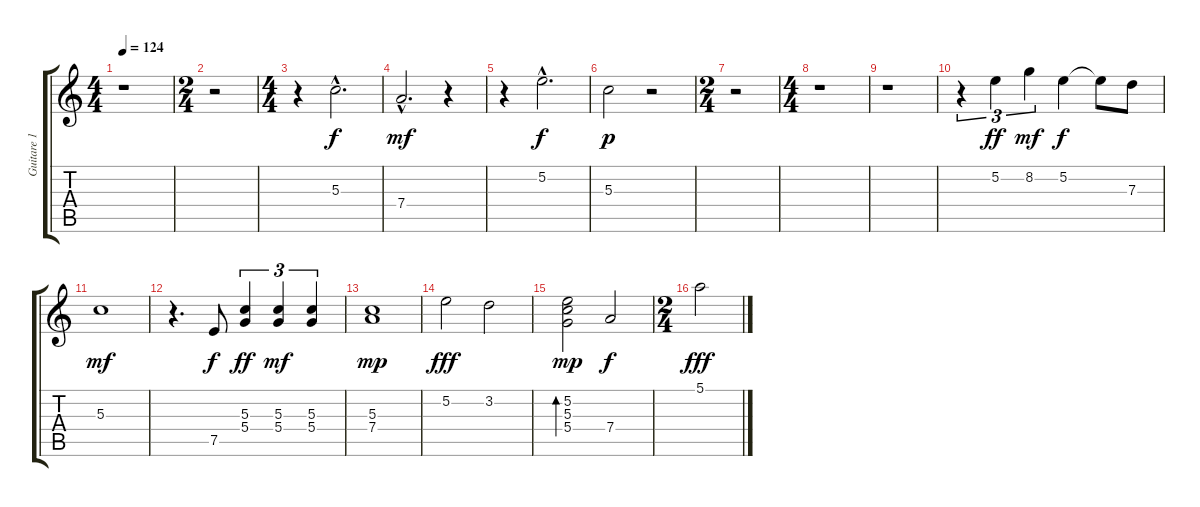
\track ("Guitare 1" "Guitare 1") {instrument acousticguitarsteel}
\staff {score tabs}
\tuning (E4 B3 G3 D3 A2 E2) {hide}
\ts (4 4)
\tempo 124
\clef g2
\ks c
r.1{dy f} |
\ts (2 4)
r.2 |
\ts (4 4)
r.4 5.3{hac}.2{d} |
7.4{hac}.2{d dy mf} r.4 |
r.4 5.2{hac}.2{d dy f} |
5.3.2{dy p} r.2 |
\ts (2 4)
r.2 |
\ts (4 4)
r.1 |
r.1 |
r.4{tu (3 2)} 5.2.4{tu (3 2) dy ff} 8.2.4{tu (3 2) dy mf} 5.2.4{dy f} 5.2{t}.8 7.3.8 |
5.3.1{dy mf} |
r.4{d} 7.5.8{dy f} (5.3 5.4).4{tu (3 2) dy ff} (5.3 5.4).4{tu (3 2) dy mf} (5.3 5.4).4{tu (3 2)} |
(5.3 7.4).1{dy mp} |
5.2.2{dy fff} 3.2.2 |
(5.2 5.3 5.4).2{bd 480 dy mp} 7.4.2{dy f} |
\ts (2 4)
5.1.2{dy fff}
